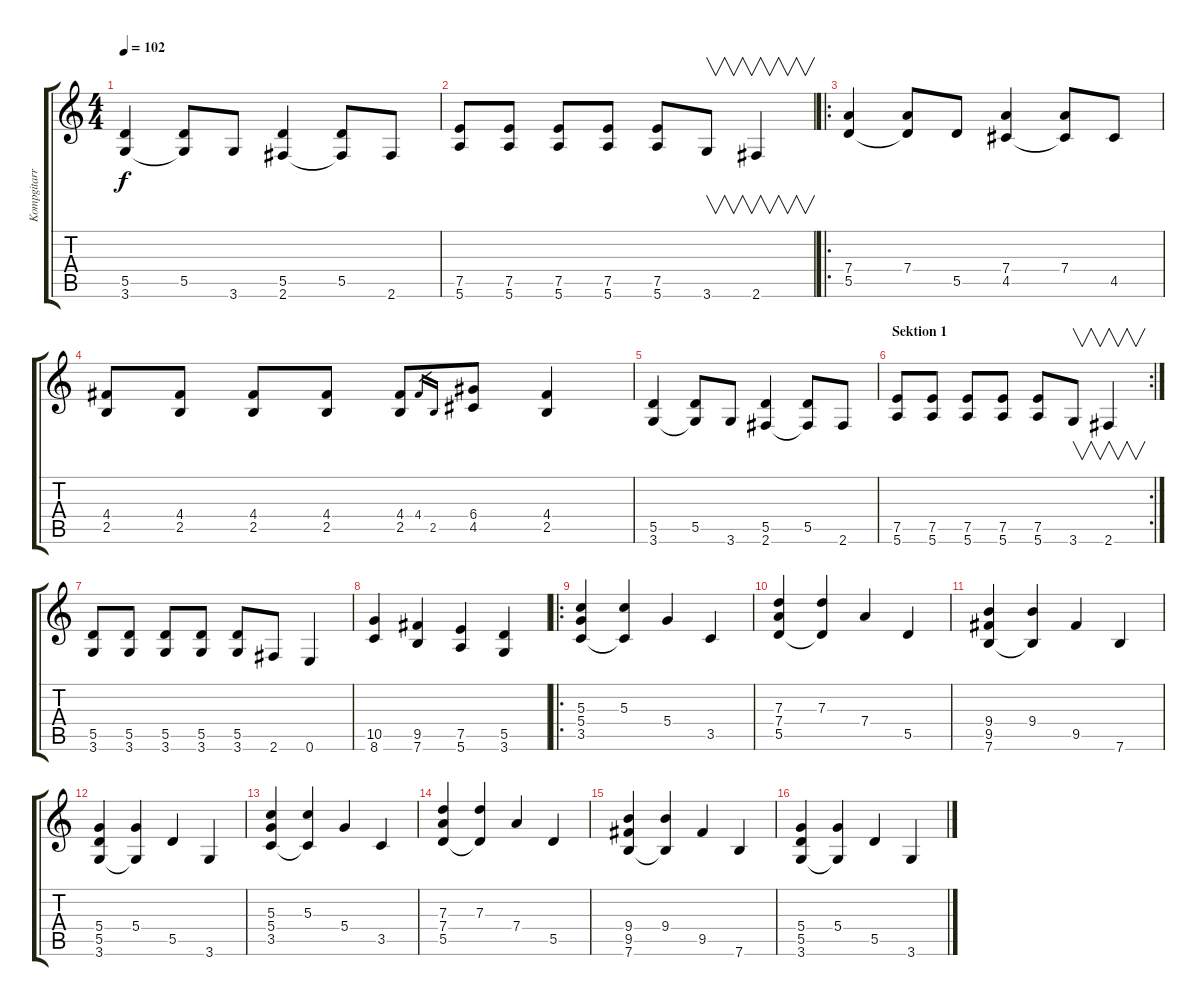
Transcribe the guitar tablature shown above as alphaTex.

\track ("Kompgitarr" "Kompgitarr") {instrument overdrivenguitar}
\staff {score tabs}
\tuning (E4 B3 G3 D3 A2 E2) {hide}
\ts (4 4)
\tempo 102
\clef g2
\ks c
(5.5 3.6).4{dy f} (5.5 3.6{t}).8 3.6.8 (5.5 2.6).4 (5.5 2.6{t}).8 2.6.8 |
(7.5 5.6).8 (7.5 5.6).8 (7.5 5.6).8 (7.5 5.6).8 (7.5 5.6).8 3.6.8{v} 2.6.4{v} |
\ro
(7.4 5.5).4 (7.4 5.5{t}).8 5.5.8 (7.4 4.5).4 (7.4 4.5{t}).8 4.5.8 |
(4.4 2.5).8 (4.4 2.5).8 (4.4 2.5).8 (4.4 2.5).8 (4.4 2.5).8 4.4.16{gr} 2.5.16{gr} (6.4 4.5).8 (4.4 2.5).4 |
(5.5 3.6).4 (5.5 3.6{t}).8 3.6.8 (5.5 2.6).4 (5.5 2.6{t}).8 2.6.8 |
\rc 2
\section ("" "Sektion 1")
(7.5 5.6).8 (7.5 5.6).8 (7.5 5.6).8 (7.5 5.6).8 (7.5 5.6).8 3.6.8{v} 2.6.4{v} |
(5.5 3.6).8 (5.5 3.6).8 (5.5 3.6).8 (5.5 3.6).8 (5.5 3.6).8 2.6.8 0.6.4 |
(10.5 8.6).4 (9.5 7.6).4 (7.5 5.6).4 (5.5 3.6).4 |
\ro
(5.3 5.4 3.5).4 (5.3 3.5{t}).4 5.4.4 3.5.4 |
(7.3 7.4 5.5).4 (7.3 5.5{t}).4 7.4.4 5.5.4 |
(9.4 9.5 7.6).4 (9.4 7.6{t}).4 9.5.4 7.6.4 |
(5.4 5.5 3.6).4 (5.4 3.6{t}).4 5.5.4 3.6.4 |
(5.3 5.4 3.5).4 (5.3 3.5{t}).4 5.4.4 3.5.4 |
(7.3 7.4 5.5).4 (7.3 5.5{t}).4 7.4.4 5.5.4 |
(9.4 9.5 7.6).4 (9.4 7.6{t}).4 9.5.4 7.6.4 |
(5.4 5.5 3.6).4 (5.4 3.6{t}).4 5.5.4 3.6.4
